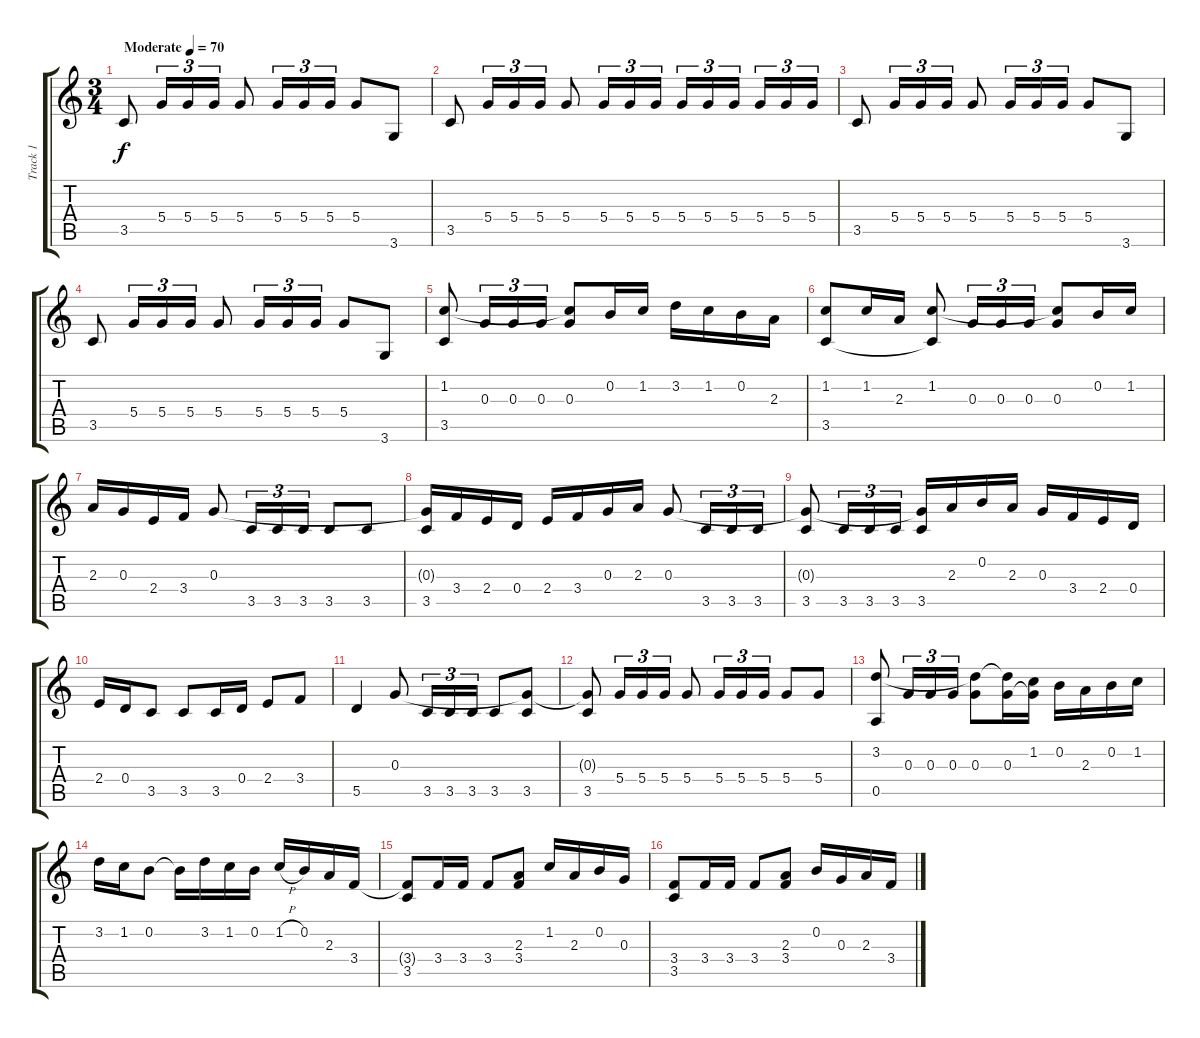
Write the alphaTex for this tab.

\track ("Track 1" "Track 1") {instrument acousticguitarsteel}
\staff {score tabs}
\tuning (E4 B3 G3 D3 A2 E2) {hide}
\ts (3 4)
\tempo (70 "Moderate")
\clef g2
\ks c
3.5.8{dy f instrument acousticguitarsteel} 5.4.16{tu (3 2)} 5.4.16{tu (3 2)} 5.4.16{tu (3 2)} 5.4.8 5.4.16{tu (3 2)} 5.4.16{tu (3 2)} 5.4.16{tu (3 2)} 5.4.8 3.6.8 |
3.5.8 5.4.16{tu (3 2)} 5.4.16{tu (3 2)} 5.4.16{tu (3 2)} 5.4.8 5.4.16{tu (3 2)} 5.4.16{tu (3 2)} 5.4.16{tu (3 2)} 5.4.16{tu (3 2)} 5.4.16{tu (3 2)} 5.4.16{tu (3 2)} 5.4.16{tu (3 2)} 5.4.16{tu (3 2)} 5.4.16{tu (3 2)} |
3.5.8 5.4.16{tu (3 2)} 5.4.16{tu (3 2)} 5.4.16{tu (3 2)} 5.4.8 5.4.16{tu (3 2)} 5.4.16{tu (3 2)} 5.4.16{tu (3 2)} 5.4.8 3.6.8 |
3.5.8 5.4.16{tu (3 2)} 5.4.16{tu (3 2)} 5.4.16{tu (3 2)} 5.4.8 5.4.16{tu (3 2)} 5.4.16{tu (3 2)} 5.4.16{tu (3 2)} 5.4.8 3.6.8 |
(1.2 3.5).8 0.3.16{tu (3 2)} 0.3.16{tu (3 2)} 0.3.16{tu (3 2)} (1.2{t} 0.3).8 0.2.16 1.2.16 3.2.16 1.2.16 0.2.16 2.3.16 |
(1.2 3.5).8 1.2.16 2.3.16 (1.2 3.5{t}).8 0.3.16{tu (3 2)} 0.3.16{tu (3 2)} 0.3.16{tu (3 2)} (1.2{t} 0.3).8 0.2.16 1.2.16 |
2.3.16 0.3.16 2.4.16 3.4.16 0.3.8 3.5.16{tu (3 2)} 3.5.16{tu (3 2)} 3.5.16{tu (3 2)} 3.5.8 3.5.8 |
(0.3{t} 3.5).16 3.4.16 2.4.16 0.4.16 2.4.16 3.4.16 0.3.16 2.3.16 0.3.8 3.5.16{tu (3 2)} 3.5.16{tu (3 2)} 3.5.16{tu (3 2)} |
(0.3{t} 3.5).8 3.5.16{tu (3 2)} 3.5.16{tu (3 2)} 3.5.16{tu (3 2)} (0.3{t} 3.5).16 2.3.16 0.2.16 2.3.16 0.3.16 3.4.16 2.4.16 0.4.16 |
2.4.16 0.4.16 3.5.8 3.5.8 3.5.16 0.4.16 2.4.8 3.4.8 |
5.5.4 0.3.8 3.5.16{tu (3 2)} 3.5.16{tu (3 2)} 3.5.16{tu (3 2)} 3.5.8 (0.3{t} 3.5).8 |
(0.3{t} 3.5).8 5.4.16{tu (3 2)} 5.4.16{tu (3 2)} 5.4.16{tu (3 2)} 5.4.8 5.4.16{tu (3 2)} 5.4.16{tu (3 2)} 5.4.16{tu (3 2)} 5.4.8 5.4.8 |
(3.2 0.5).8 0.3.16{tu (3 2)} 0.3.16{tu (3 2)} 0.3.16{tu (3 2)} (3.2{t} 0.3).8 (3.2{t} 0.3).16 (1.2 0.3{t}).16 0.2.16 2.3.16 0.2.16 1.2.16 |
3.2.16 1.2.16 0.2.8 0.2{t}.16 3.2.16 1.2.16 0.2.16 1.2{h}.16 0.2.16 2.3.16 3.4.16 |
(3.4{t} 3.5).8 3.4.16 3.4.16 3.4.8 (2.3 3.4).8 1.2.16 2.3.16 0.2.16 0.3.16 |
(3.4 3.5).8 3.4.16 3.4.16 3.4.8 (2.3 3.4).8 0.2.16 0.3.16 2.3.16 3.4.16
